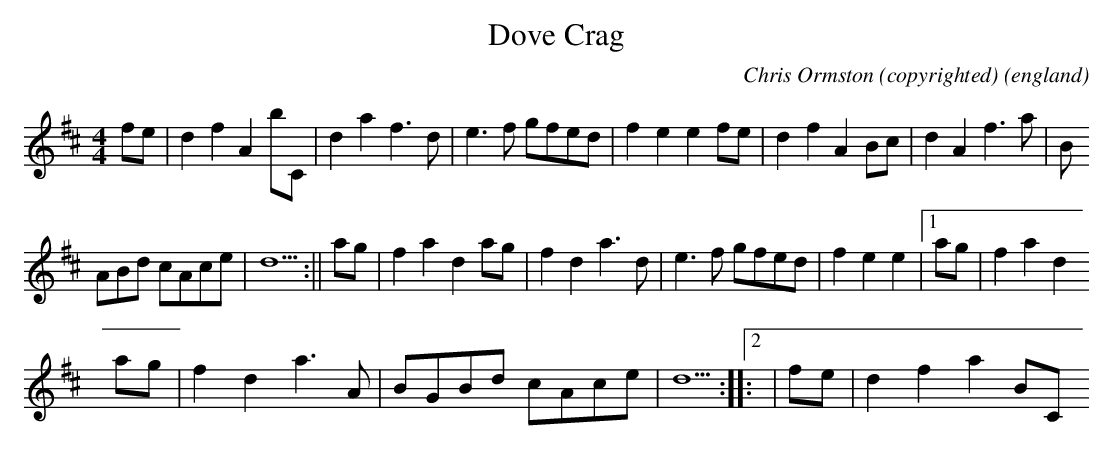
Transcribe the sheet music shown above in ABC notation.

X:1
T:Dove Crag
O:england
C:Chris Ormston (copyrighted)
M:4/4
L:1/8
K:D
fe|d2 f2 A2 bC|d2 a2 f3 d|e3 f gfed|f2 e2 e2 fe|d2 f2 A2 Bc|d2 A2 f3 a|B
ABd cAce|d5:||ag|f2 a2 d2 ag|f2 d2 a3 d|e3 f gfed|f2 e2 e2 |1ag|f2 a2 d2
ag|f2 d2 a3 A| BGBd cAce|d5:||:2|fe|d2f2 a2 BC
